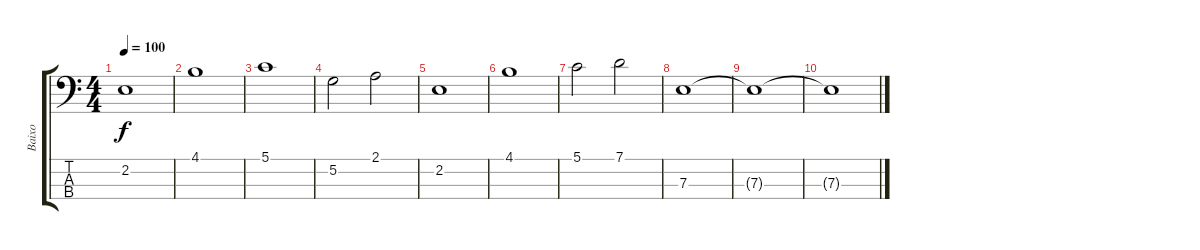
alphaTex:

\track ("Baixo" "Baixo") {instrument electricbassfinger}
\staff {score tabs}
\tuning (G2 D2 A1 E1) {hide}
\ts (4 4)
\tempo 100
\clef f4
\ks c
2.2.1{dy f} |
4.1.1 |
5.1.1 |
5.2.2 2.1.2 |
2.2.1 |
4.1.1 |
5.1.2 7.1.2 |
7.3.1 |
7.3{t}.1 |
7.3{t}.1
